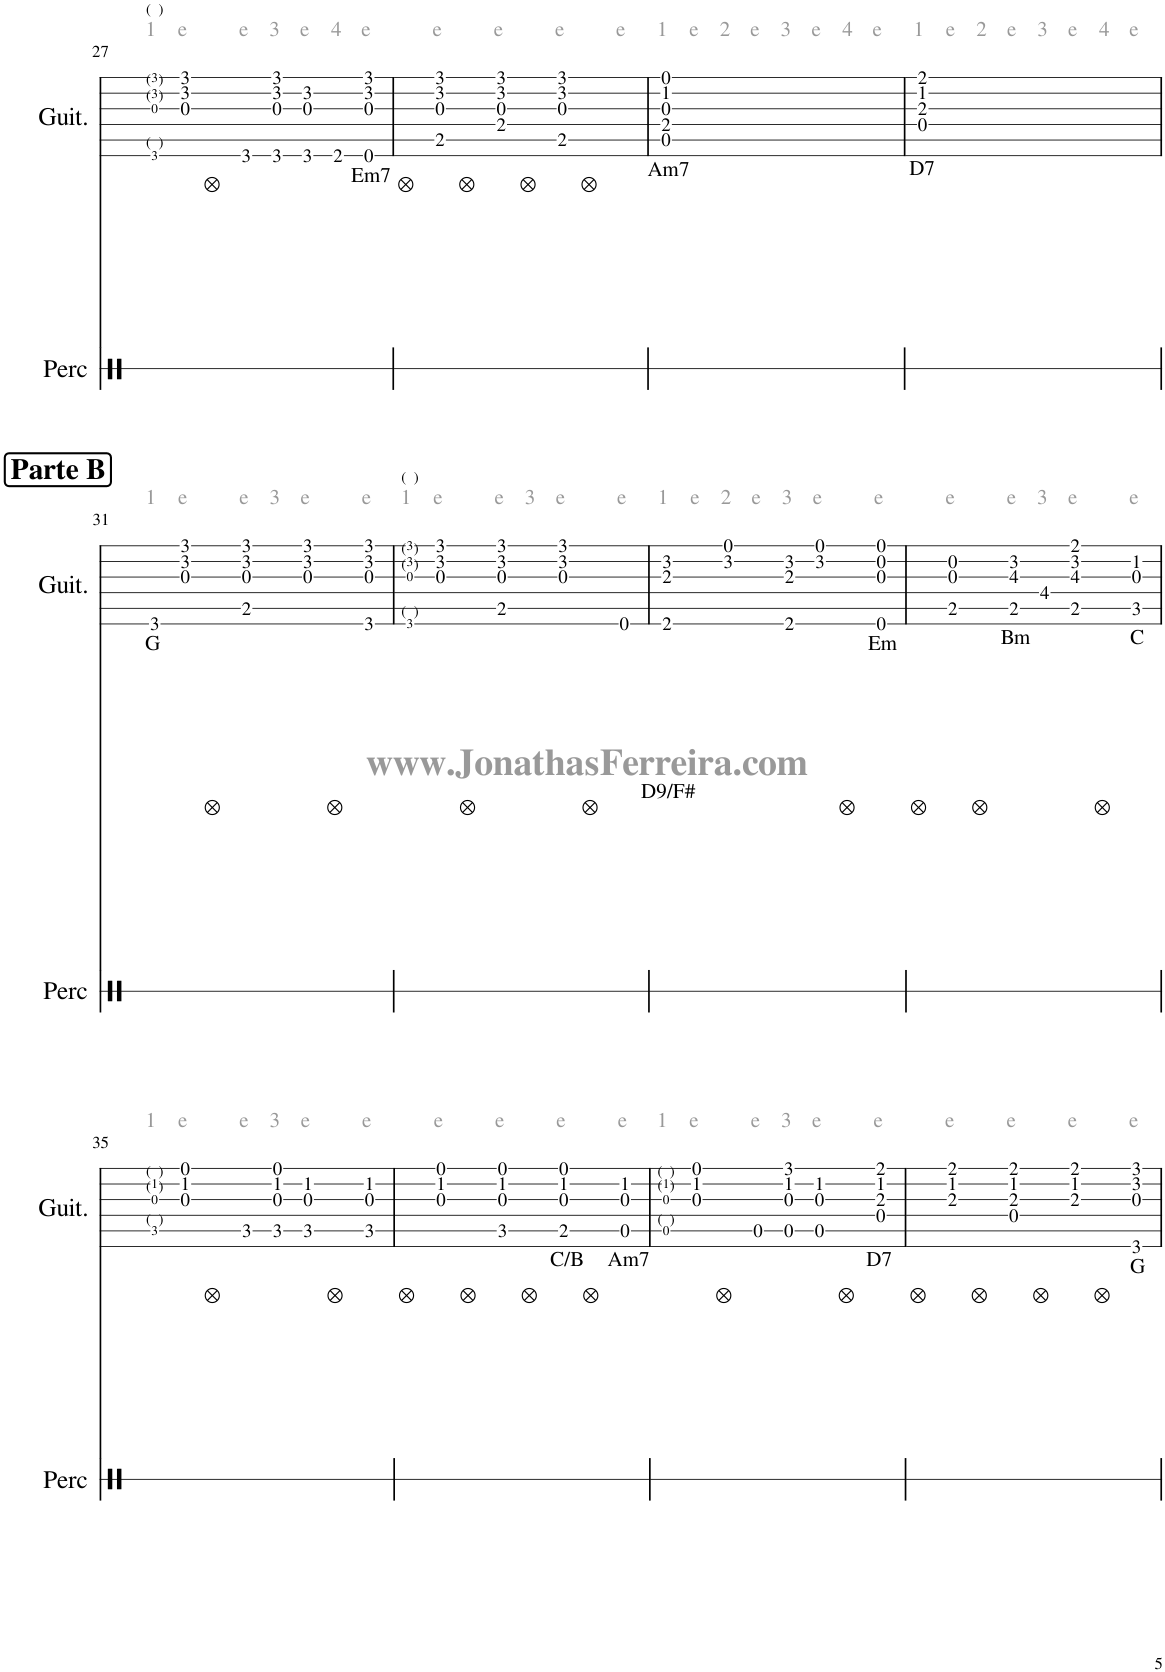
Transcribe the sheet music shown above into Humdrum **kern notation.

**kern	**text	**text	**kern
*part2	*part2	*part2	*part1
*staff2	*staff2	*staff2	*staff1
*I"Percussion	*	*	*I"Acoustic Guitar
*I'Perc	*	*	*I'Guit.
!!LO:PB:g=z
*clefX	*	*	*
*k[]	*	*	*k[]
*M4/4	*	*	*M4/4
=27	=27	=27	=27
*	*	*	*^
!	!	!	!LO:TX:a:color=#999999:t=1	!
!	!	!	!LO:TX:a:t=(  )	!
!	!	!	!LO:TX:a:t=(  )	!
!	!	!	!LO:TX:a:t=(  )	!
!	!	!	!LO:TX:a:t=(  )	!
8RfL	.	.	8G-!]\ 8d-!]\ 8f#!]\L	8FF#!]
!	!	!	!LO:TX:a:color=#999999:t=e	!
8RfJ	.	.	8F#\ 8c#\ 8f#\J	8r
!	!	!LO:LY:a	!	!
8Rf!L	.	⊗	8r	8r
!	!	!	!LO:TX:a:color=#999999:t=e	!
8RfJ	.	.	8r	8FF#
!	!	!	!LO:TX:a:color=#999999:t=3	!
8RfL	.	.	8F#\ 8c#\ 8f#\L	8FF#L
!	!	!	!LO:TX:a:color=#999999:t=e	!
8RfJ	.	.	8F#\ 8c#\J	8FF#J
!	!	!	!LO:TX:a:color=#999999:t=4	!
8RfL	.	.	8r	8FFL
!	!	!	!LO:TX:a:color=#999999:t=e	!
!	!	!	!LO:TX:b:t=Em7	!
8RfJ	.	.	8F# 8c# 8f#	8EE-J
=28	=28	=28	=28	=28
!	!	!LO:LY:a	!	!
8Rf!L	.	⊗	8r	8r
!	!	!	!LO:TX:a:color=#999999:t=e	!
8RfJ	.	.	8F# 8c# 8f#	8AA#
!	!	!LO:LY:a	!	!
8Rf!L	.	⊗	8r	8r
!	!	!	!LO:TX:a:color=#999999:t=e	!
8RfJ	.	.	8G- 8c# 8f#	8D#
!	!	!LO:LY:a	!	!
8Rf!L	.	⊗	8r	8r
!	!	!	!LO:TX:a:color=#999999:t=e	!
8RfJ	.	.	8G- 8c# 8f#	8AA#
!	!	!LO:LY:a	!	!
8Rf!L	.	⊗	8r	8r
!	!	!	!LO:TX:a:color=#999999:t=e	!
8RfJ	.	.	8r	8r
=29	=29	=29	=29	=29
!	!	!	!LO:TX:a:color=#999999:t=1	!
!	!	!	!LO:TX:b:t=Am7	!
*	*	*	*^	*
*	*	*	*	*	*^
*	*	*	*	*	*	*^
*	*	*	*	*	*	*	*^
*	*	*	*	*	*	*	*	*^
*	*	*	*	*	*	*	*	*	*^
8RfL	.	.	1D# 1F# 1B 1e-	1GG#	8ryy	4ryy	4.ryy	2ryy	2ryy	2.ryy
!	!	!	!	!	!LO:TX:a:color=#999999:t=e	!	!	!	!	!
8RfJ	.	.	.	.	2..ryy	.	.	.	.	.
!	!	!	!	!	!	!LO:TX:a:color=#999999:t=2	!	!	!	!
8RfL	.	.	.	.	.	2.ryy	.	.	.	.
!	!	!	!	!	!	!	!LO:TX:a:color=#999999:t=e	!	!	!
8RfJ	.	.	.	.	.	.	2ryy	.	.	.
!	!	!	!	!	!	!	!	!LO:TX:a:color=#999999:t=3	!	!
8RfL	.	.	.	.	.	.	.	2ryy	8ryy	.
!	!	!	!	!	!	!	!	!	!LO:TX:a:color=#999999:t=e	!
8RfJ	.	.	.	.	.	.	.	.	4.ryy	.
!	!	!	!	!	!	!	!	!	!	!LO:TX:a:color=#999999:t=4
8RfL	.	.	.	.	.	.	.	.	.	4ryy
!	!	!	!	!	!	!	!LO:TX:a:color=#999999:t=e	!	!	!
8RfJ	.	.	.	.	.	.	8ryy	.	.	.
=30	=30	=30	=30	=30	=30	=30	=30	=30	=30	=30
!	!	!	!LO:TX:a:color=#999999:t=1	!	!	!	!	!	!	!
!	!	!	!LO:TX:b:t=D7	!	!	!	!	!	!	!
*	*	*	*	*v	*v	*v	*v	*v	*v	*v
8RfL	.	.	1D- 1G# 1B 1f	8r
!	!	!	!	!LO:TX:a:color=#999999:t=e
8RfJ	.	.	.	8r
!	!	!	!	!LO:TX:a:color=#999999:t=2
8RfL	.	.	.	8r
!	!	!	!	!LO:TX:a:color=#999999:t=e
8RfJ	.	.	.	8r
!	!	!	!	!LO:TX:a:color=#999999:t=3
8RfL	.	.	.	8r
!	!	!	!	!LO:TX:a:color=#999999:t=e
8RfJ	.	.	.	8r
!	!	!	!	!LO:TX:a:color=#999999:t=4
8RfL	.	.	.	8r
!	!	!	!	!LO:TX:a:color=#999999:t=e
8RfJ	.	.	.	8r
!!LO:LB:g=z	!!
!!LO:REH:place=s1:a:B:cj:fs=14:t=Parte B	!!
=31	=31	=31	=31	=31
!	!	!	!LO:TX:a:color=#999999:t=1	!
!	!	!	!LO:TX:b:t=G	!
!	!	!	!LO:TX:b:B:color=#999999:t=www.JonathasFerreira.com	!
8RfL	.	.	8r	8FF#
!	!	!	!LO:TX:a:color=#999999:t=e	!
8RfJ	.	.	8F# 8c# 8f#	8r
!	!	!LO:LY:a	!	!
8Rf!L	.	⊗	8r	8r
!	!	!	!LO:TX:a:color=#999999:t=e	!
8RfJ	.	.	4F# 4c# 4f#	8AA#
!	!	!	!	!LO:TX:a:color=#999999:t=3
8RfL	.	.	.	8r
!	!	!	!LO:TX:a:color=#999999:t=e	!
8RfJ	.	.	8F# 8c# 8f#	8r
!	!	!LO:LY:a	!	!
8Rf!L	.	⊗	8r	8r
!	!	!	!LO:TX:a:color=#999999:t=e	!
8RfJ	.	.	[8F# [8c# [8f#	[8FF#
=32	=32	=32	=32	=32
!	!	!	!LO:TX:a:color=#999999:t=1	!
!	!	!	!LO:TX:a:t=(  )	!
!	!	!	!LO:TX:a:t=(  )	!
!	!	!	!LO:TX:a:t=(  )	!
!	!	!	!LO:TX:a:t=(  )	!
8RfL	.	.	8F#!]\ 8c#!]\ 8f#!]\L	8FF#!]
!	!	!	!LO:TX:a:color=#999999:t=e	!
8RfJ	.	.	8F#\ 8c#\ 8f#\J	8r
!	!	!LO:LY:a	!	!
8Rf!L	.	⊗	8r	8r
!	!	!	!LO:TX:a:color=#999999:t=e	!
8RfJ	.	.	4F# 4c# 4f#	8AA#
!	!	!	!	!LO:TX:a:color=#999999:t=3
8RfL	.	.	.	8r
!	!	!	!LO:TX:a:color=#999999:t=e	!
8RfJ	.	.	8F# 8c# 8f#	8r
!	!	!LO:LY:a	!	!
8Rf!L	.	⊗	8r	8r
!	!	!	!LO:TX:a:color=#999999:t=e	!
8RfJ	.	.	8r	8EE-
=33	=33	=33	=33	=33
!	!	!	!LO:TX:a:color=#999999:t=1	!
!	!	!	!LO:TX:b:t=D9/F#	!
8RfL	.	.	4G# 4c#	8FF
!	!	!	!	!LO:TX:a:color=#999999:t=e
8RfJ	.	.	.	8r
!	!	!	!LO:TX:a:color=#999999:t=2	!
8RfL	.	.	8c# 8e-	8r
!	!	!	!LO:TX:a:color=#999999:t=e	!
8RfJ	.	.	8r	8r
!	!	!	!LO:TX:a:color=#999999:t=3	!
8RfL	.	.	8G#\ 8c#\L	8FF
!	!	!	!LO:TX:a:color=#999999:t=e	!
8RfJ	.	.	8c#\ 8e-\J	8r
!	!	!LO:LY:a	!	!
8Rf!L	.	⊗	8r	8r
!	!	!	!LO:TX:a:color=#999999:t=e	!
!	!	!	!LO:TX:b:t=Em	!
8RfJ	.	.	8F# 8B- 8e-	8EE-
=34	=34	=34	=34	=34
!	!	!LO:LY:a	!	!
8Rf!L	.	⊗	8r	8r
!	!	!	!LO:TX:a:color=#999999:t=e	!
8RfJ	.	.	8F# 8B-	8AA#
!	!	!LO:LY:a	!	!
8Rf!L	.	⊗	8r	8r
!	!	!	!LO:TX:a:color=#999999:t=e	!
!	!	!	!LO:TX:b:t=Bm	!
8RfJ	.	.	8A# 8c#	8AA#
!	!	!	!LO:TX:a:color=#999999:t=3	!
8RfL	.	.	8FL	8r
!	!	!	!LO:TX:a:color=#999999:t=e	!
8RfJ	.	.	8A#\ 8c#\ 8f\J	8AA#
!	!	!LO:LY:a	!	!
8Rf!L	.	⊗	8r	8r
!	!	!	!LO:TX:a:color=#999999:t=e	!
!	!	!	!LO:TX:b:t=C	!
8RfJ	.	.	[8F# [8B	[8BB
!!LO:LB:g=z	!!
=35	=35	=35	=35	=35
!	!	!	!LO:TX:a:color=#999999:t=1	!
!	!	!	!LO:TX:a:t=(  )	!
!	!	!	!LO:TX:a:t=(  )	!
!	!	!	!LO:TX:a:t=(  )	!
8RfL	.	.	8F#!]\ 8B!]\L	8BB!]
!	!	!	!LO:TX:a:color=#999999:t=e	!
8RfJ	.	.	8F#\ 8B\ 8e-\J	8r
!	!	!LO:LY:a	!	!
8Rf!L	.	⊗	8r	8r
!	!	!	!LO:TX:a:color=#999999:t=e	!
8RfJ	.	.	8r	8BB
!	!	!	!LO:TX:a:color=#999999:t=3	!
8RfL	.	.	8F#\ 8B\ 8e-\L	8BBL
!	!	!	!LO:TX:a:color=#999999:t=e	!
8RfJ	.	.	8F#\ 8B\J	8BBJ
!	!	!LO:LY:a	!	!
8Rf!L	.	⊗	8r	8r
!	!	!	!LO:TX:a:color=#999999:t=e	!
8RfJ	.	.	8F# 8B	8BB
=36	=36	=36	=36	=36
!	!	!LO:LY:a	!	!
8Rf!L	.	⊗	8r	8r
!	!	!	!LO:TX:a:color=#999999:t=e	!
8RfJ	.	.	8F# 8B 8e-	8r
!	!	!LO:LY:a	!	!
8Rf!L	.	⊗	8r	8r
!	!	!	!LO:TX:a:color=#999999:t=e	!
8RfJ	.	.	8G- 8B 8e-	8BB
!	!	!LO:LY:a	!	!
8Rf!L	.	⊗	8r	8r
!	!	!	!LO:TX:a:color=#999999:t=e	!
!	!	!	!LO:TX:b:t=C/B	!
8RfJ	.	.	8G- 8B 8e-	8AA#
!	!	!LO:LY:a	!	!
8Rf!L	.	⊗	8r	8r
!	!	!	!LO:TX:a:color=#999999:t=e	!
!	!	!	!LO:TX:b:t=Am7	!
8RfJ	.	.	[8F# [8B	[8GG#
=37	=37	=37	=37	=37
!	!	!	!LO:TX:a:color=#999999:t=1	!
!	!	!	!LO:TX:a:t=(  )	!
!	!	!	!LO:TX:a:t=(  )	!
!	!	!	!LO:TX:a:t=(  )	!
8RfL	.	.	8F#!]\ 8B!]\L	8GG#!]
!	!	!	!LO:TX:a:color=#999999:t=e	!
8RfJ	.	.	8F#\ 8B\ 8e-\J	8r
!	!	!LO:LY:a	!	!
8Rf!L	.	⊗	8r	8r
!	!	!	!LO:TX:a:color=#999999:t=e	!
8RfJ	.	.	8r	8AA-
!	!	!	!LO:TX:a:color=#999999:t=3	!
8RfL	.	.	8F#\ 8B\ 8f#\L	8AA-L
!	!	!	!LO:TX:a:color=#999999:t=e	!
8RfJ	.	.	8F#\ 8B\J	8AA-J
!	!	!LO:LY:a	!	!
8Rf!L	.	⊗	8r	8r
!	!	!	!LO:TX:a:color=#999999:t=e	!
!	!	!	!LO:TX:b:t=D7	!
8RfJ	.	.	8G# 8B 8f	8C#
=38	=38	=38	=38	=38
!	!	!LO:LY:a	!	!
8Rf!L	.	⊗	8r	8r
!	!	!	!LO:TX:a:color=#999999:t=e	!
8RfJ	.	.	8G# 8B 8f	8r
!	!	!LO:LY:a	!	!
8Rf!L	.	⊗	8r	8r
!	!	!	!LO:TX:a:color=#999999:t=e	!
8RfJ	.	.	8G# 8B 8f	8C#
!	!	!LO:LY:a	!	!
8Rf!L	.	⊗	8r	8r
!	!	!	!LO:TX:a:color=#999999:t=e	!
8RfJ	.	.	8G# 8B 8f	8r
!	!	!LO:LY:a	!	!
8Rf!L	.	⊗	8r	8r
!	!	!	!LO:TX:a:color=#999999:t=e	!
!	!	!	!LO:TX:b:t=G	!
8RfJ	.	.	[8F# [8c# [8f#	[8FF#
*	*	*	*v	*v
=	=	=	=
*-	*-	*-	*-
